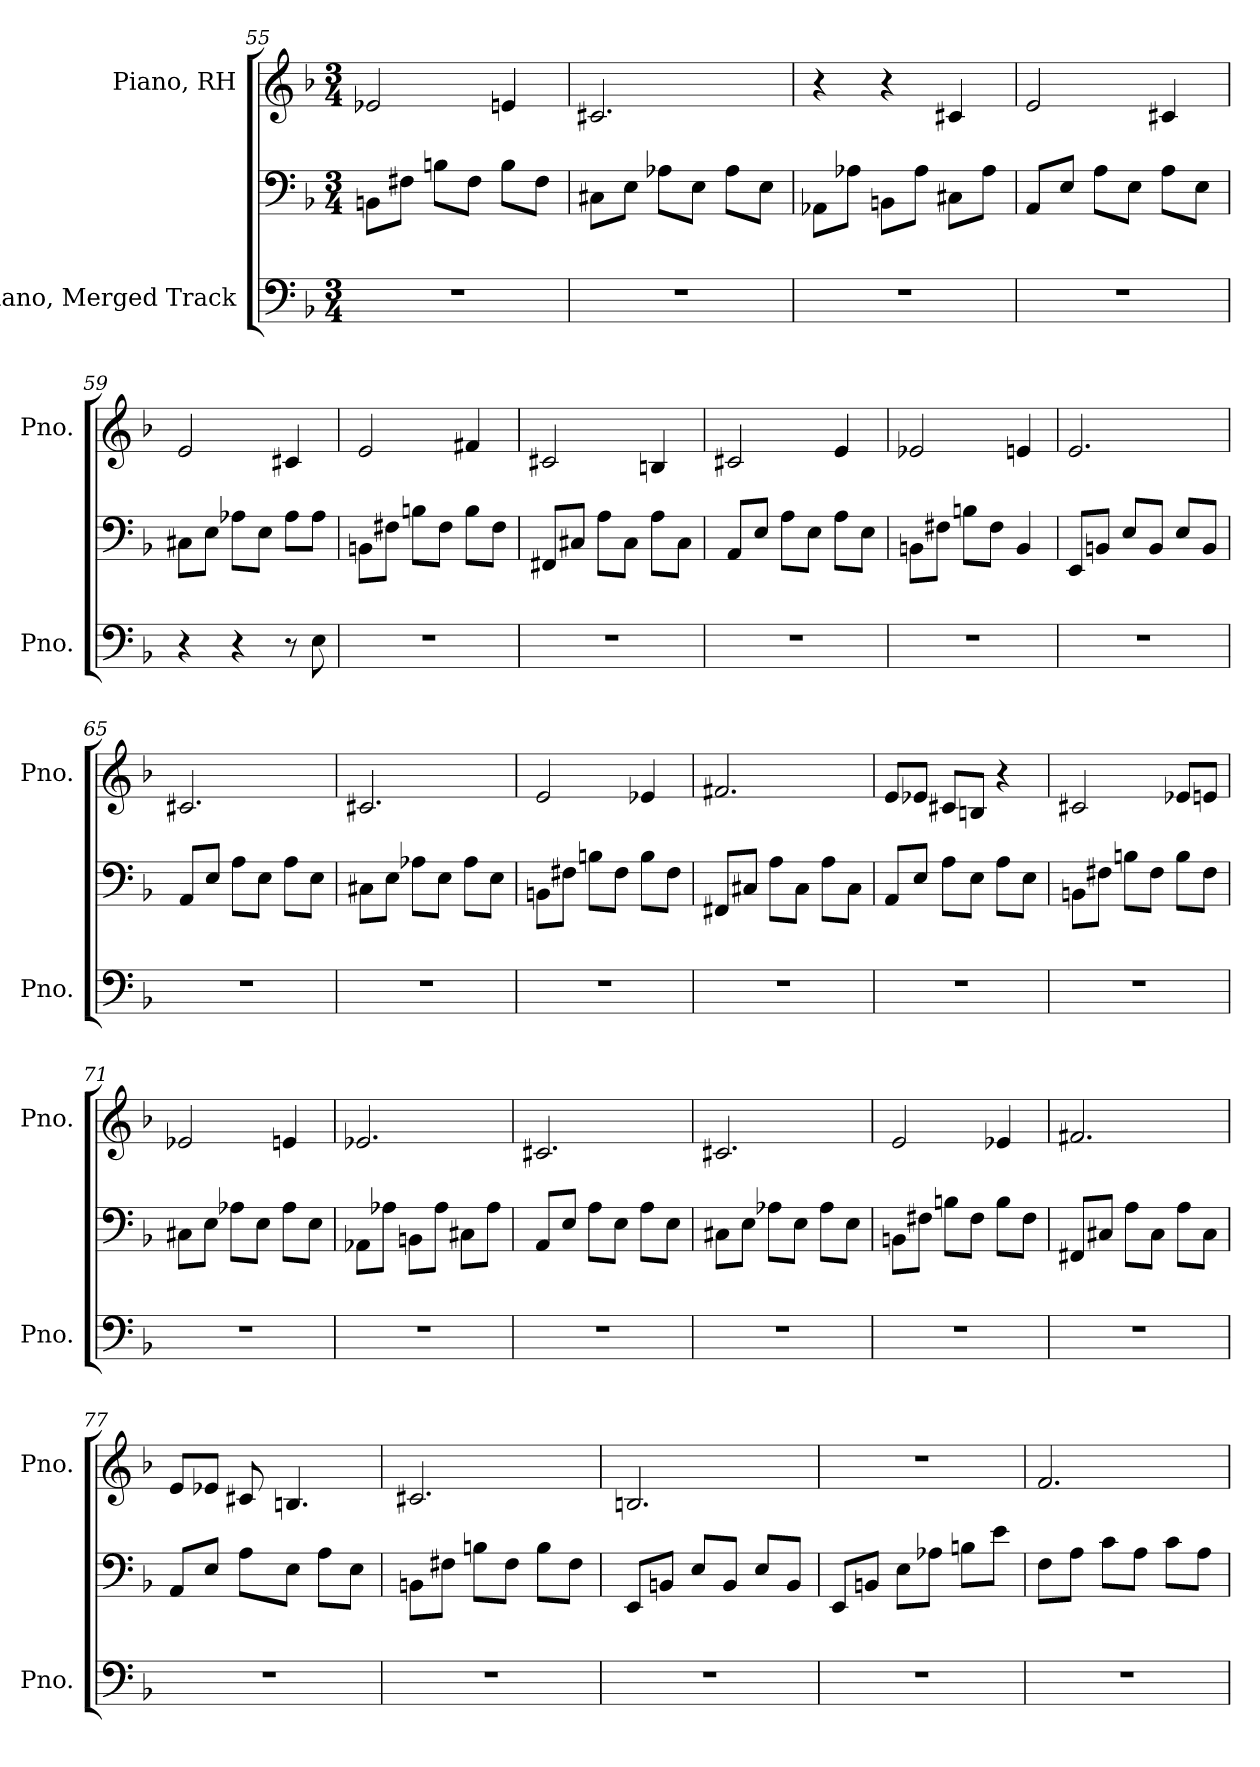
**kern	**kern	**kern
*part2	*part2	*part1
*staff3	*staff2	*staff1
*I"Piano, Merged Track	*	*I"Piano, RH
*I'Pno.	*	*I'Pno.
!!LO:LB:g=z
*clefF4	*clefF4	*clefG2
*k[b-]	*k[b-]	*k[b-]
*M3/4	*M3/4	*M3/4
=55	=55	=55
2.r	8BBn\L	2e-X/
.	8F#X\J	.
.	8Bn\L	.
.	8F#\J	.
.	8B\L	4en/
.	8F#\J	.
=56	=56	=56
2.r	8C#X\L	2.c#X/
.	8E\J	.
.	8A-X\L	.
.	8E\J	.
.	8A-\L	.
.	8E\J	.
=57	=57	=57
2.r	8AA-X\L	4r
.	8A-X\J	.
.	8BBn\L	4r
.	8A-\J	.
.	8C#X\L	4c#X/
.	8A-\J	.
=58	=58	=58
2.r	8AA/L	2e/
.	8E/J	.
.	8A\L	.
.	8E\J	.
.	8A\L	4c#X/
.	8E\J	.
=59	=59	=59
4r	8C#X\L	2e/
.	8E\J	.
4r	8A-X\L	.
.	8E\J	.
8r	8A-\L	4c#X/
8E\	8A-\J	.
!!LO:LB:g=z
=60	=60	=60
2.r	8BBn\L	2e/
.	8F#X\J	.
.	8Bn\L	.
.	8F#\J	.
.	8B\L	4f#X/
.	8F#\J	.
=61	=61	=61
2.r	8FF#X/L	2c#X/
.	8C#X/J	.
.	8A\L	.
.	8C#\J	.
.	8A\L	4Bn/
.	8C#\J	.
=62	=62	=62
2.r	8AA/L	2c#X/
.	8E/J	.
.	8A\L	.
.	8E\J	.
.	8A\L	4e/
.	8E\J	.
=63	=63	=63
2.r	8BBn\L	2e-X/
.	8F#X\J	.
.	8Bn\L	.
.	8F#\J	.
.	4BB/	4en/
=64	=64	=64
2.r	8EE/L	2.e/
.	8BBn/J	.
.	8E/L	.
.	8BB/J	.
.	8E/L	.
.	8BB/J	.
!!LO:PB:g=z
=65	=65	=65
2.r	8AA/L	2.c#X/
.	8E/J	.
.	8A\L	.
.	8E\J	.
.	8A\L	.
.	8E\J	.
=66	=66	=66
2.r	8C#X\L	2.c#X/
.	8E\J	.
.	8A-X\L	.
.	8E\J	.
.	8A-\L	.
.	8E\J	.
=67	=67	=67
2.r	8BBn\L	2e/
.	8F#X\J	.
.	8Bn\L	.
.	8F#\J	.
.	8B\L	4e-X/
.	8F#\J	.
=68	=68	=68
2.r	8FF#X/L	2.f#X/
.	8C#X/J	.
.	8A\L	.
.	8C#\J	.
.	8A\L	.
.	8C#\J	.
=69	=69	=69
2.r	8AA/L	8e/L
.	8E/J	8e-X/J
.	8A\L	8c#X/L
.	8E\J	8Bn/J
.	8A\L	4r
.	8E\J	.
!!LO:LB:g=z
=70	=70	=70
2.r	8BBn\L	2c#X/
.	8F#X\J	.
.	8Bn\L	.
.	8F#\J	.
.	8B\L	8e-X/L
.	8F#\J	8en/J
=71	=71	=71
2.r	8C#X\L	2e-X/
.	8E\J	.
.	8A-X\L	.
.	8E\J	.
.	8A-\L	4en/
.	8E\J	.
=72	=72	=72
2.r	8AA-X\L	2.e-X/
.	8A-X\J	.
.	8BBn\L	.
.	8A-\J	.
.	8C#X\L	.
.	8A-\J	.
=73	=73	=73
2.r	8AA/L	2.c#X/
.	8E/J	.
.	8A\L	.
.	8E\J	.
.	8A\L	.
.	8E\J	.
=74	=74	=74
2.r	8C#X\L	2.c#X/
.	8E\J	.
.	8A-X\L	.
.	8E\J	.
.	8A-\L	.
.	8E\J	.
!!LO:LB:g=z
=75	=75	=75
2.r	8BBn\L	2e/
.	8F#X\J	.
.	8Bn\L	.
.	8F#\J	.
.	8B\L	4e-X/
.	8F#\J	.
=76	=76	=76
2.r	8FF#X/L	2.f#X/
.	8C#X/J	.
.	8A\L	.
.	8C#\J	.
.	8A\L	.
.	8C#\J	.
=77	=77	=77
2.r	8AA/L	8e/L
.	8E/J	8e-X/J
.	8A\L	8c#X/
.	8E\J	4.Bn/
.	8A\L	.
.	8E\J	.
=78	=78	=78
2.r	8BBn\L	2.c#X/
.	8F#X\J	.
.	8Bn\L	.
.	8F#\J	.
.	8B\L	.
.	8F#\J	.
=79	=79	=79
2.r	8EE/L	2.Bn/
.	8BBn/J	.
.	8E/L	.
.	8BB/J	.
.	8E/L	.
.	8BB/J	.
!!LO:LB:g=z
=80	=80	=80
2.r	8EE/L	2.r
.	8BBn/J	.
.	8E\L	.
.	8A-X\J	.
.	8Bn\L	.
.	8e\J	.
=81	=81	=81
2.r	8F\L	2.f/
.	8A\J	.
.	8c\L	.
.	8A\J	.
.	8c\L	.
.	8A\J	.
=	=	=
*-	*-	*-
